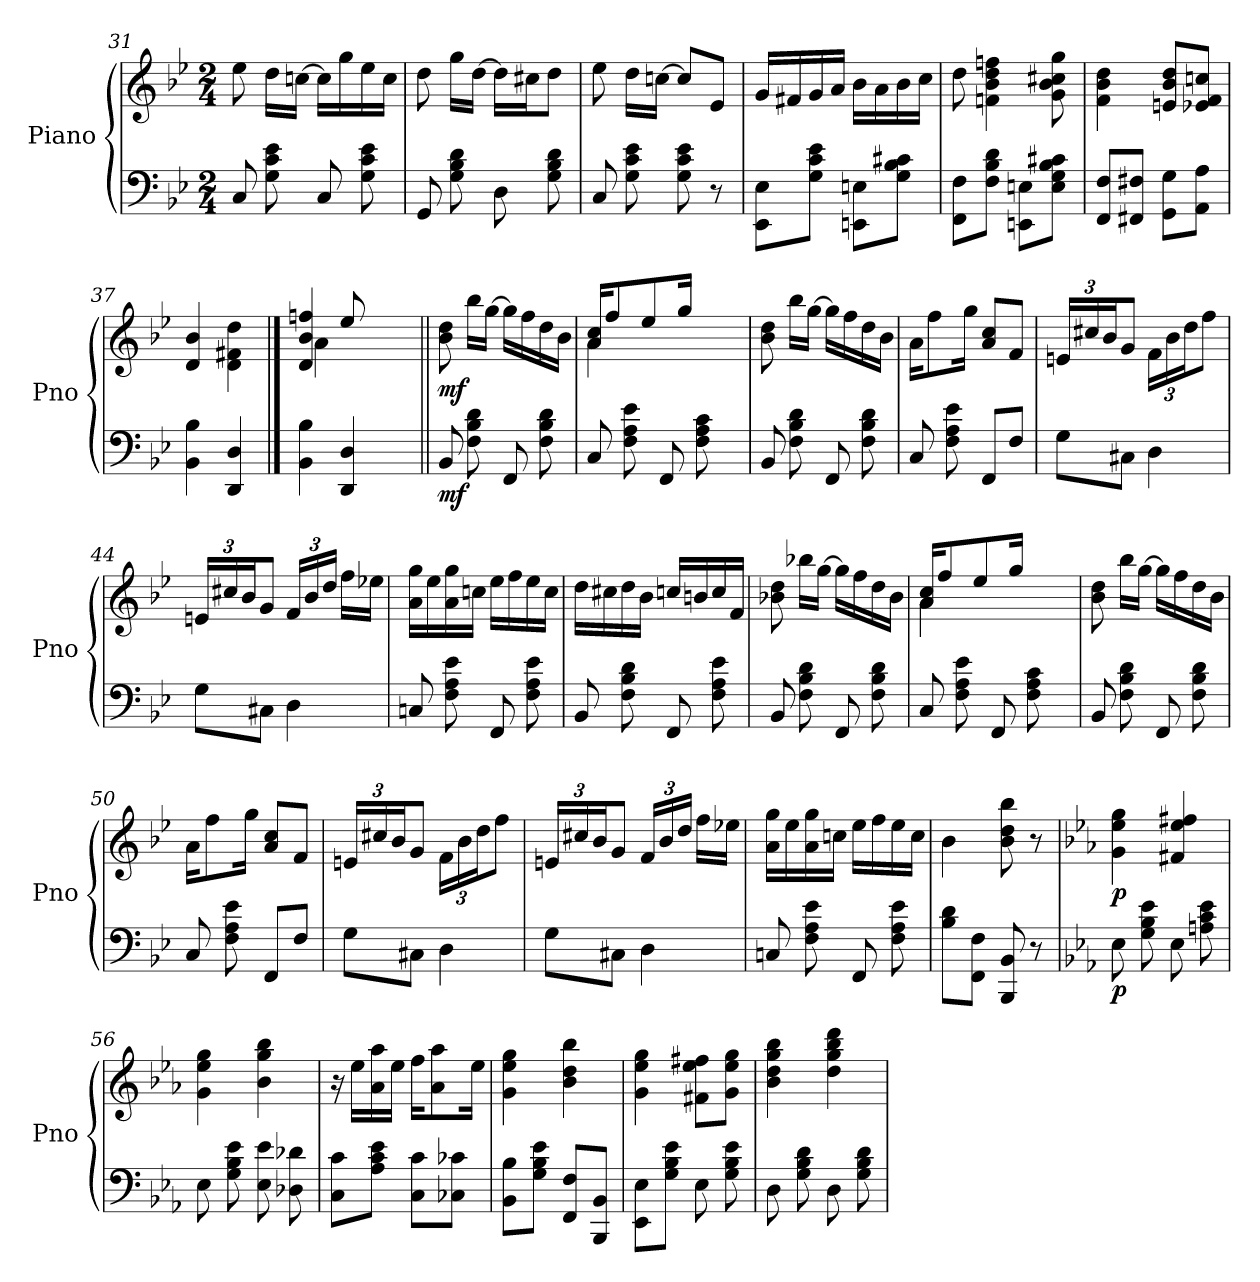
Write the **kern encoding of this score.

**kern	**dynam	**kern	**dynam
*part2	*part2	*part1	*part1
*staff2	*staff2	*staff1	*staff1
*I"Piano	*	*I"Piano	*
*I'Pno	*	*I'Pno	*
*clefF4	*	*clefG2	*
*k[b-e-]	*	*k[b-e-]	*
*M2/4	*	*M2/4	*
=31	=31	=31	=31
8C/	.	8ee-\	.
8G\ 8c\ 8e-\	.	16dd\LL	.
.	.	[16ccn\JJ	.
8C/	.	16cc\LL]	.
.	.	16gg\	.
8G\ 8c\ 8e-\	.	16ee-\	.
.	.	16cc\JJ	.
=32	=32	=32	=32
8GG/	.	8dd\	.
8G\ 8B-\ 8d\	.	16gg\LL	.
.	.	[16dd\JJ	.
8D\	.	16dd\LL]	.
.	.	16cc#X\J	.
8G\ 8B-\ 8d\	.	8dd\J	.
=33	=33	=33	=33
8C/	.	8ee-\	.
8G\ 8c\ 8e-\	.	16dd\LL	.
.	.	[16ccn\JJ	.
8G\ 8c\ 8e-\	.	8cc/L]	.
8r	.	8e-/J	.
=34	=34	=34	=34
8EE-\ 8E-\L	.	16g/LL	.
.	.	16f#X/	.
8G\ 8c\ 8e-\J	.	16g/	.
.	.	16a/JJ	.
8EEn\ 8En\L	.	16b-\LL	.
.	.	16a\	.
8G\ 8B-\ 8c#X\J	.	16b-\	.
.	.	16cc\JJ	.
=35	=35	=35	=35
8FF\ 8F\L	.	8dd\	.
8F\ 8B-\ 8d\J	.	4fn\ 4b-\ 4dd\ 4ffn\	.
8EEn\ 8En\L	.	.	.
8E\ 8G\ 8B-\ 8c#X\J	.	8g\ 8b-\ 8cc#X\ 8gg\	.
!!LO:LB:g=z
=36	=36	=36	=36
8FF/ 8F/L	.	4f\ 4b-\ 4dd\	.
8FF#X/ 8F#X/J	.	.	.
8GG\ 8G\L	.	8en/ 8b-/ 8dd/L	.
8AA\ 8A\J	.	8e-X/ 8f/ 8ccn/J	.
=37	=37	=37	=37
4BB-\ 4B-\	.	4d/ 4b-/	.
4DD/ 4D/	.	4d\ 4f#X\ 4dd\	.
==38	==38	==38	==38
*	*	*^	*
4BB-\ 4B-\	.	4d/ 4b-/ 4ffn/	4a\	.
4DD/ 4D/	.	8ee-/	4ryy	.
.	.	4ryy	.	.
8ryy	.	.	8ryy	.
=39||	=39||	=39||	=39||	=39||
!	!LO:DY:b	!	!	!LO:DY:b
*	*	*v	*v	*
8BB-/	mf	8b-\ 8dd\	mf
8F\ 8B-\ 8d\	.	16bb-\LL	.
.	.	[16gg\JJ	.
8FF/	.	16gg\LL]	.
.	.	16ff\	.
8F\ 8B-\ 8d\	.	16dd\	.
.	.	16b-\JJ	.
=40	=40	=40	=40
*	*	*^	*
8C/	.	16a/ 16cc/KL	4a\	.
.	.	8ff/	.	.
8F\ 8A\ 8e-\	.	.	.	.
.	.	8ee-/	.	.
8FF/	.	.	4ryy	.
.	.	16gg/Jk	.	.
8F\ 8A\ 8c\	.	4ryy	.	.
8ryy	.	.	8ryy	.
*	*	*v	*v	*
=41	=41	=41	=41
8BB-/	.	8b-\ 8dd\	.
8F\ 8B-\ 8d\	.	16bb-\LL	.
.	.	[16gg\JJ	.
8FF/	.	16gg\LL]	.
.	.	16ff\	.
8F\ 8B-\ 8d\	.	16dd\	.
.	.	16b-\JJ	.
=42	=42	=42	=42
8C/	.	16a\KL	.
.	.	8ff\	.
8F\ 8A\ 8e-\	.	.	.
.	.	16gg\Jk	.
8FF/L	.	8a/ 8cc/L	.
8F/J	.	8f/J	.
!!LO:LB:g=z
=43	=43	=43	=43
8G\L	.	24en/LL	.
.	.	24cc#X/	.
.	.	24b-/J	.
8C#X\J	.	8g/J	.
4D\	.	24f\LL	.
.	.	24b-\	.
.	.	24dd\J	.
.	.	8ff\J	.
=44	=44	=44	=44
8G\L	.	24en/LL	.
.	.	24cc#X/	.
.	.	24b-/J	.
8C#X\J	.	8g/J	.
4D\	.	24f/LL	.
.	.	24b-/	.
.	.	24dd/JJ	.
.	.	16ff\LL	.
.	.	16ee-X\JJ	.
=45	=45	=45	=45
8Cn/	.	16a\ 16gg\LL	.
.	.	16ee-\	.
8F\ 8A\ 8e-\	.	16a\ 16gg\	.
.	.	16ccn\JJ	.
8FF/	.	16ee-\LL	.
.	.	16ff\	.
8F\ 8A\ 8e-\	.	16ee-\	.
.	.	16cc\JJ	.
=46	=46	=46	=46
8BB-/	.	16dd\LL	.
.	.	16cc#X\	.
8F\ 8B-\ 8d\	.	16dd\	.
.	.	16b-\JJ	.
8FF/	.	16ccn/LL	.
.	.	16bn/	.
8F\ 8A\ 8e-\	.	16cc/	.
.	.	16f/JJ	.
=47	=47	=47	=47
8BB-/	.	8b-X\ 8dd\	.
8F\ 8B-\ 8d\	.	16bb-X\LL	.
.	.	[16gg\JJ	.
8FF/	.	16gg\LL]	.
.	.	16ff\	.
8F\ 8B-\ 8d\	.	16dd\	.
.	.	16b-\JJ	.
!!LO:LB:g=z
=48	=48	=48	=48
*	*	*^	*
8C/	.	16a/ 16cc/KL	4a\	.
.	.	8ff/	.	.
8F\ 8A\ 8e-\	.	.	.	.
.	.	8ee-/	.	.
8FF/	.	.	4ryy	.
.	.	16gg/Jk	.	.
8F\ 8A\ 8c\	.	4ryy	.	.
8ryy	.	.	8ryy	.
*	*	*v	*v	*
=49	=49	=49	=49
8BB-/	.	8b-\ 8dd\	.
8F\ 8B-\ 8d\	.	16bb-\LL	.
.	.	[16gg\JJ	.
8FF/	.	16gg\LL]	.
.	.	16ff\	.
8F\ 8B-\ 8d\	.	16dd\	.
.	.	16b-\JJ	.
=50	=50	=50	=50
8C/	.	16a\KL	.
.	.	8ff\	.
8F\ 8A\ 8e-\	.	.	.
.	.	16gg\Jk	.
8FF/L	.	8a/ 8cc/L	.
8F/J	.	8f/J	.
=51	=51	=51	=51
8G\L	.	24en/LL	.
.	.	24cc#X/	.
.	.	24b-/J	.
8C#X\J	.	8g/J	.
4D\	.	24f\LL	.
.	.	24b-\	.
.	.	24dd\J	.
.	.	8ff\J	.
=52	=52	=52	=52
8G\L	.	24en/LL	.
.	.	24cc#X/	.
.	.	24b-/J	.
8C#X\J	.	8g/J	.
4D\	.	24f/LL	.
.	.	24b-/	.
.	.	24dd/JJ	.
.	.	16ff\LL	.
.	.	16ee-X\JJ	.
!!LO:LB:g=z
=53	=53	=53	=53
8Cn/	.	16a\ 16gg\LL	.
.	.	16ee-\	.
8F\ 8A\ 8e-\	.	16a\ 16gg\	.
.	.	16ccn\JJ	.
8FF/	.	16ee-\LL	.
.	.	16ff\	.
8F\ 8A\ 8e-\	.	16ee-\	.
.	.	16cc\JJ	.
=54	=54	=54	=54
8B-\ 8d\L	.	4b-\	.
8FF\ 8F\J	.	.	.
8BBB-/ 8BB-/	.	8b-\ 8dd\ 8bb-\	.
8r	.	8r	.
=55	=55	=55	=55
*k[b-e-a-]	*	*k[b-e-a-]	*
!	!LO:DY:b	!	!LO:DY:b
8E-\	p	4g\ 4ee-\ 4gg\	p
8G\ 8B-\ 8e-\	.	.	.
8E-\	.	4f#X/ 4ee-/ 4ff#X/	.
8An\ 8c\ 8e-\	.	.	.
=56	=56	=56	=56
8E-\	.	4g\ 4ee-\ 4gg\	.
8G\ 8B-\ 8e-\	.	.	.
8E-\ 8e-\	.	4b-\ 4gg\ 4bb-\	.
8D-X\ 8d-X\	.	.	.
=57	=57	=57	=57
8C\ 8c\L	.	16r	.
.	.	16ee-\LL	.
8A-\ 8c\ 8e-\J	.	16a-\ 16aa-\	.
.	.	16ee-\JJ	.
8C\ 8c\L	.	16ff\KL	.
.	.	8a-\ 8aa-\	.
8C-X\ 8c-X\J	.	.	.
.	.	16ee-\Jk	.
=58	=58	=58	=58
8BB-\ 8B-\L	.	4g\ 4ee-\ 4gg\	.
8G\ 8B-\ 8e-\J	.	.	.
8FF/ 8F/L	.	4b-\ 4dd\ 4bb-\	.
8BBB-/ 8BB-/J	.	.	.
=59	=59	=59	=59
8EE-\ 8E-\L	.	4g\ 4ee-\ 4gg\	.
8G\ 8B-\ 8e-\J	.	.	.
8E-\	.	8f#X\ 8ee-\ 8ff#X\L	.
8G\ 8B-\ 8e-\	.	8g\ 8ee-\ 8gg\J	.
!!LO:LB:g=z
=60	=60	=60	=60
8D\	.	4b-\ 4dd\ 4gg\ 4bb-\	.
8G\ 8B-\ 8d\	.	.	.
8D\	.	4dd\ 4gg\ 4bb-\ 4ddd\	.
!	!LO:DY:b	!	!
8G\ 8B-\ 8d\	other-dynamics	.	.
=	=	=	=
*-	*-	*-	*-
